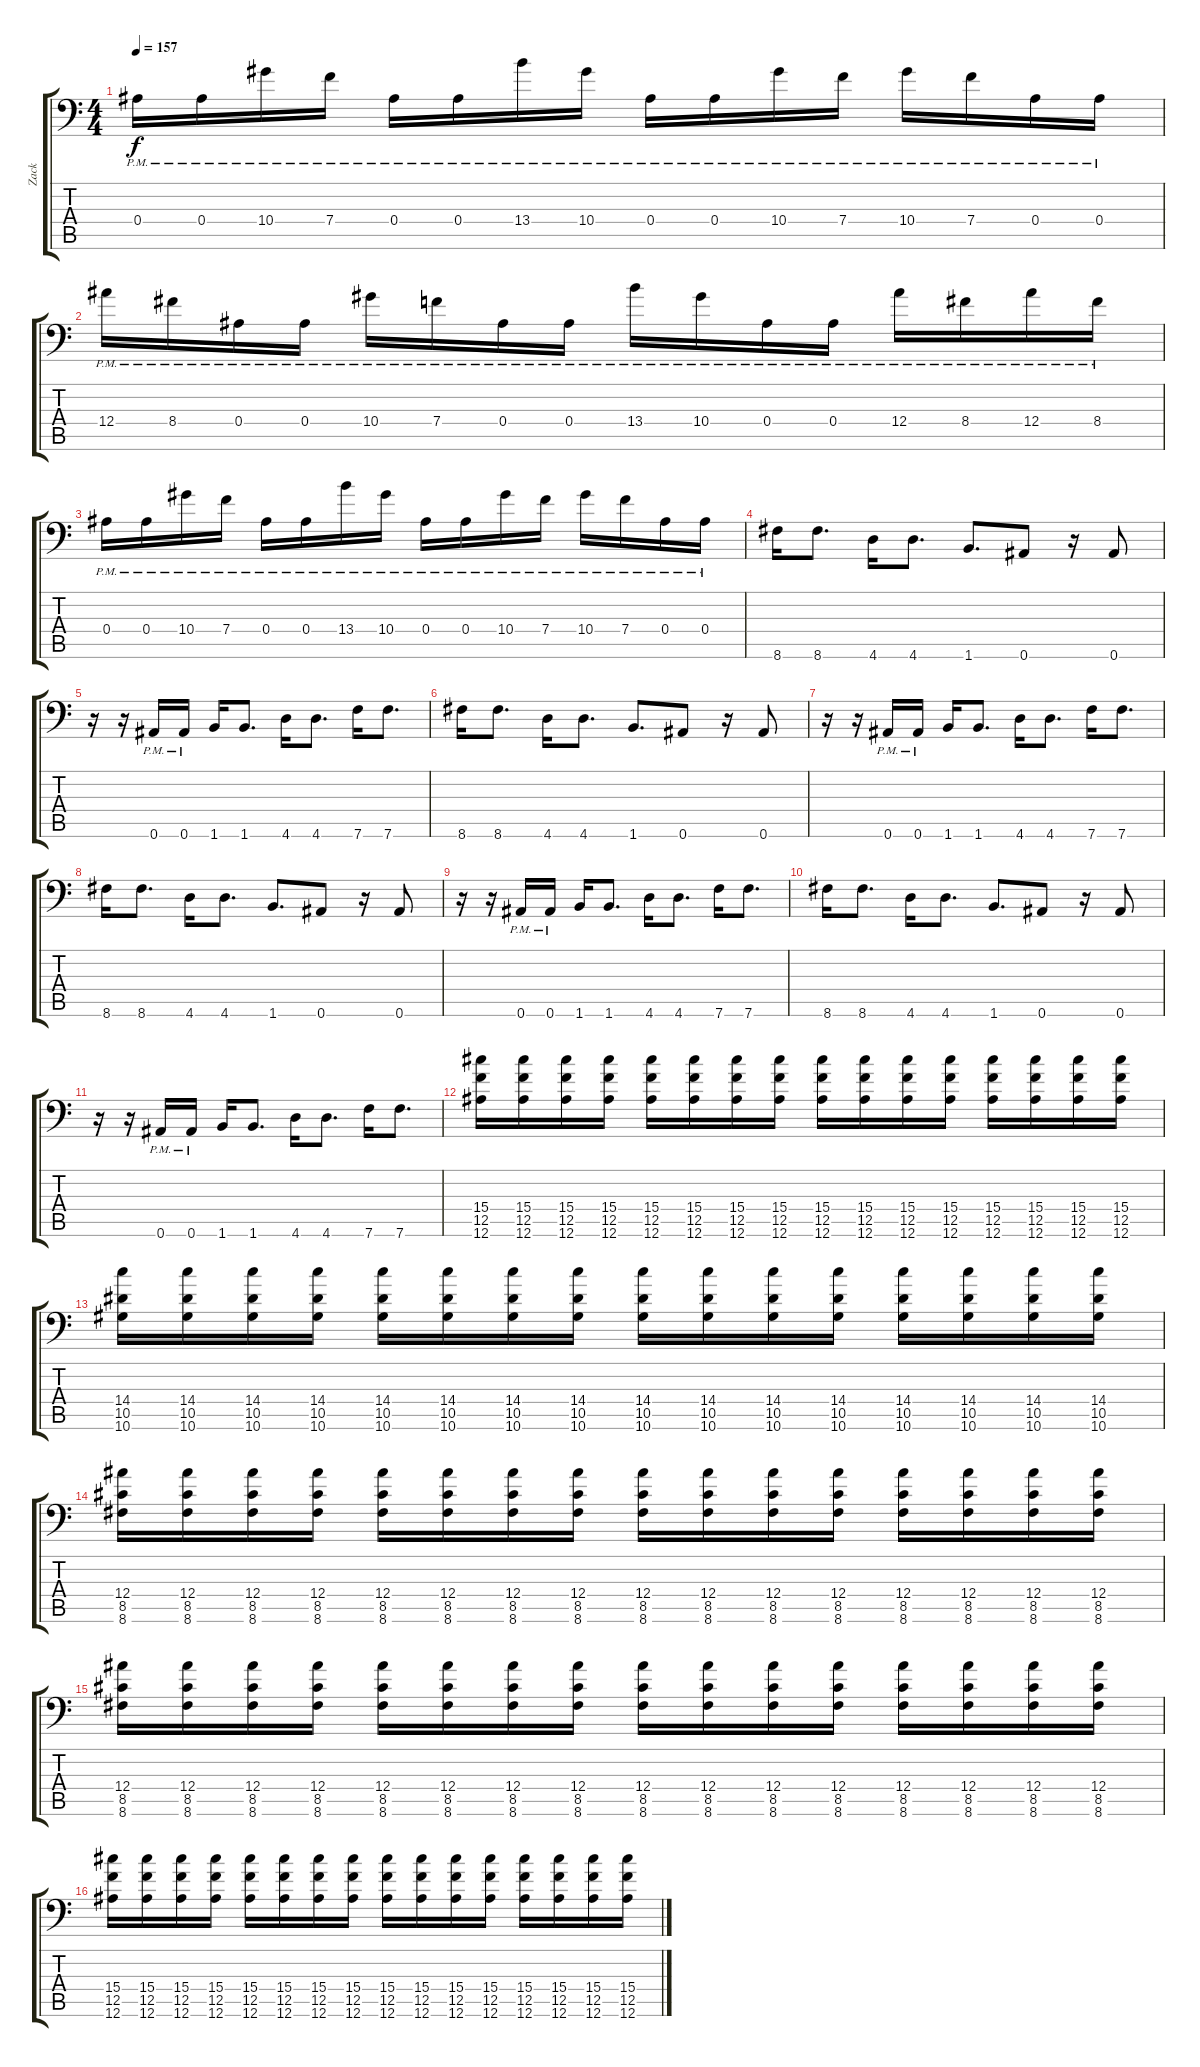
\track ("Zack" "Zack") {instrument distortionguitar}
\staff {score tabs}
\tuning (C4 G3 Eb3 Bb2 F2 Bb1) {hide}
\ts (4 4)
\tempo 157
\clef f4
\ks c
0.4{pm}.16{dy f} 0.4{pm}.16 10.4{pm}.16 7.4{pm}.16 0.4{pm}.16 0.4{pm}.16 13.4{pm}.16 10.4{pm}.16 0.4{pm}.16 0.4{pm}.16 10.4{pm}.16 7.4{pm}.16 10.4{pm}.16 7.4{pm}.16 0.4{pm}.16 0.4{pm}.16 |
12.4{pm}.16 8.4{pm}.16 0.4{pm}.16 0.4{pm}.16 10.4{pm}.16 7.4{pm}.16 0.4{pm}.16 0.4{pm}.16 13.4{pm}.16 10.4{pm}.16 0.4{pm}.16 0.4{pm}.16 12.4{pm}.16 8.4{pm}.16 12.4{pm}.16 8.4{pm}.16 |
0.4{pm}.16 0.4{pm}.16 10.4{pm}.16 7.4{pm}.16 0.4{pm}.16 0.4{pm}.16 13.4{pm}.16 10.4{pm}.16 0.4{pm}.16 0.4{pm}.16 10.4{pm}.16 7.4{pm}.16 10.4{pm}.16 7.4{pm}.16 0.4{pm}.16 0.4{pm}.16 |
8.6.16 8.6.8{d} 4.6.16 4.6.8{d} 1.6.8{d} 0.6.8 r.16 0.6.8 |
r.16 r.16 0.6{pm}.16 0.6{pm}.16 1.6.16 1.6.8{d} 4.6.16 4.6.8{d} 7.6.16 7.6.8{d} |
8.6.16 8.6.8{d} 4.6.16 4.6.8{d} 1.6.8{d} 0.6.8 r.16 0.6.8 |
r.16 r.16 0.6{pm}.16 0.6{pm}.16 1.6.16 1.6.8{d} 4.6.16 4.6.8{d} 7.6.16 7.6.8{d} |
8.6.16 8.6.8{d} 4.6.16 4.6.8{d} 1.6.8{d} 0.6.8 r.16 0.6.8 |
r.16 r.16 0.6{pm}.16 0.6{pm}.16 1.6.16 1.6.8{d} 4.6.16 4.6.8{d} 7.6.16 7.6.8{d} |
8.6.16 8.6.8{d} 4.6.16 4.6.8{d} 1.6.8{d} 0.6.8 r.16 0.6.8 |
r.16 r.16 0.6{pm}.16 0.6{pm}.16 1.6.16 1.6.8{d} 4.6.16 4.6.8{d} 7.6.16 7.6.8{d} |
(15.4 12.5 12.6).16 (15.4 12.5 12.6).16 (15.4 12.5 12.6).16 (15.4 12.5 12.6).16 (15.4 12.5 12.6).16 (15.4 12.5 12.6).16 (15.4 12.5 12.6).16 (15.4 12.5 12.6).16 (15.4 12.5 12.6).16 (15.4 12.5 12.6).16 (15.4 12.5 12.6).16 (15.4 12.5 12.6).16 (15.4 12.5 12.6).16 (15.4 12.5 12.6).16 (15.4 12.5 12.6).16 (15.4 12.5 12.6).16 |
(14.4 10.5 10.6).16 (14.4 10.5 10.6).16 (14.4 10.5 10.6).16 (14.4 10.5 10.6).16 (14.4 10.5 10.6).16 (14.4 10.5 10.6).16 (14.4 10.5 10.6).16 (14.4 10.5 10.6).16 (14.4 10.5 10.6).16 (14.4 10.5 10.6).16 (14.4 10.5 10.6).16 (14.4 10.5 10.6).16 (14.4 10.5 10.6).16 (14.4 10.5 10.6).16 (14.4 10.5 10.6).16 (14.4 10.5 10.6).16 |
(12.4 8.5 8.6).16 (12.4 8.5 8.6).16 (12.4 8.5 8.6).16 (12.4 8.5 8.6).16 (12.4 8.5 8.6).16 (12.4 8.5 8.6).16 (12.4 8.5 8.6).16 (12.4 8.5 8.6).16 (12.4 8.5 8.6).16 (12.4 8.5 8.6).16 (12.4 8.5 8.6).16 (12.4 8.5 8.6).16 (12.4 8.5 8.6).16 (12.4 8.5 8.6).16 (12.4 8.5 8.6).16 (12.4 8.5 8.6).16 |
(12.4 8.5 8.6).16 (12.4 8.5 8.6).16 (12.4 8.5 8.6).16 (12.4 8.5 8.6).16 (12.4 8.5 8.6).16 (12.4 8.5 8.6).16 (12.4 8.5 8.6).16 (12.4 8.5 8.6).16 (12.4 8.5 8.6).16 (12.4 8.5 8.6).16 (12.4 8.5 8.6).16 (12.4 8.5 8.6).16 (12.4 8.5 8.6).16 (12.4 8.5 8.6).16 (12.4 8.5 8.6).16 (12.4 8.5 8.6).16 |
(15.4 12.5 12.6).16 (15.4 12.5 12.6).16 (15.4 12.5 12.6).16 (15.4 12.5 12.6).16 (15.4 12.5 12.6).16 (15.4 12.5 12.6).16 (15.4 12.5 12.6).16 (15.4 12.5 12.6).16 (15.4 12.5 12.6).16 (15.4 12.5 12.6).16 (15.4 12.5 12.6).16 (15.4 12.5 12.6).16 (15.4 12.5 12.6).16 (15.4 12.5 12.6).16 (15.4 12.5 12.6).16 (15.4 12.5 12.6).16
